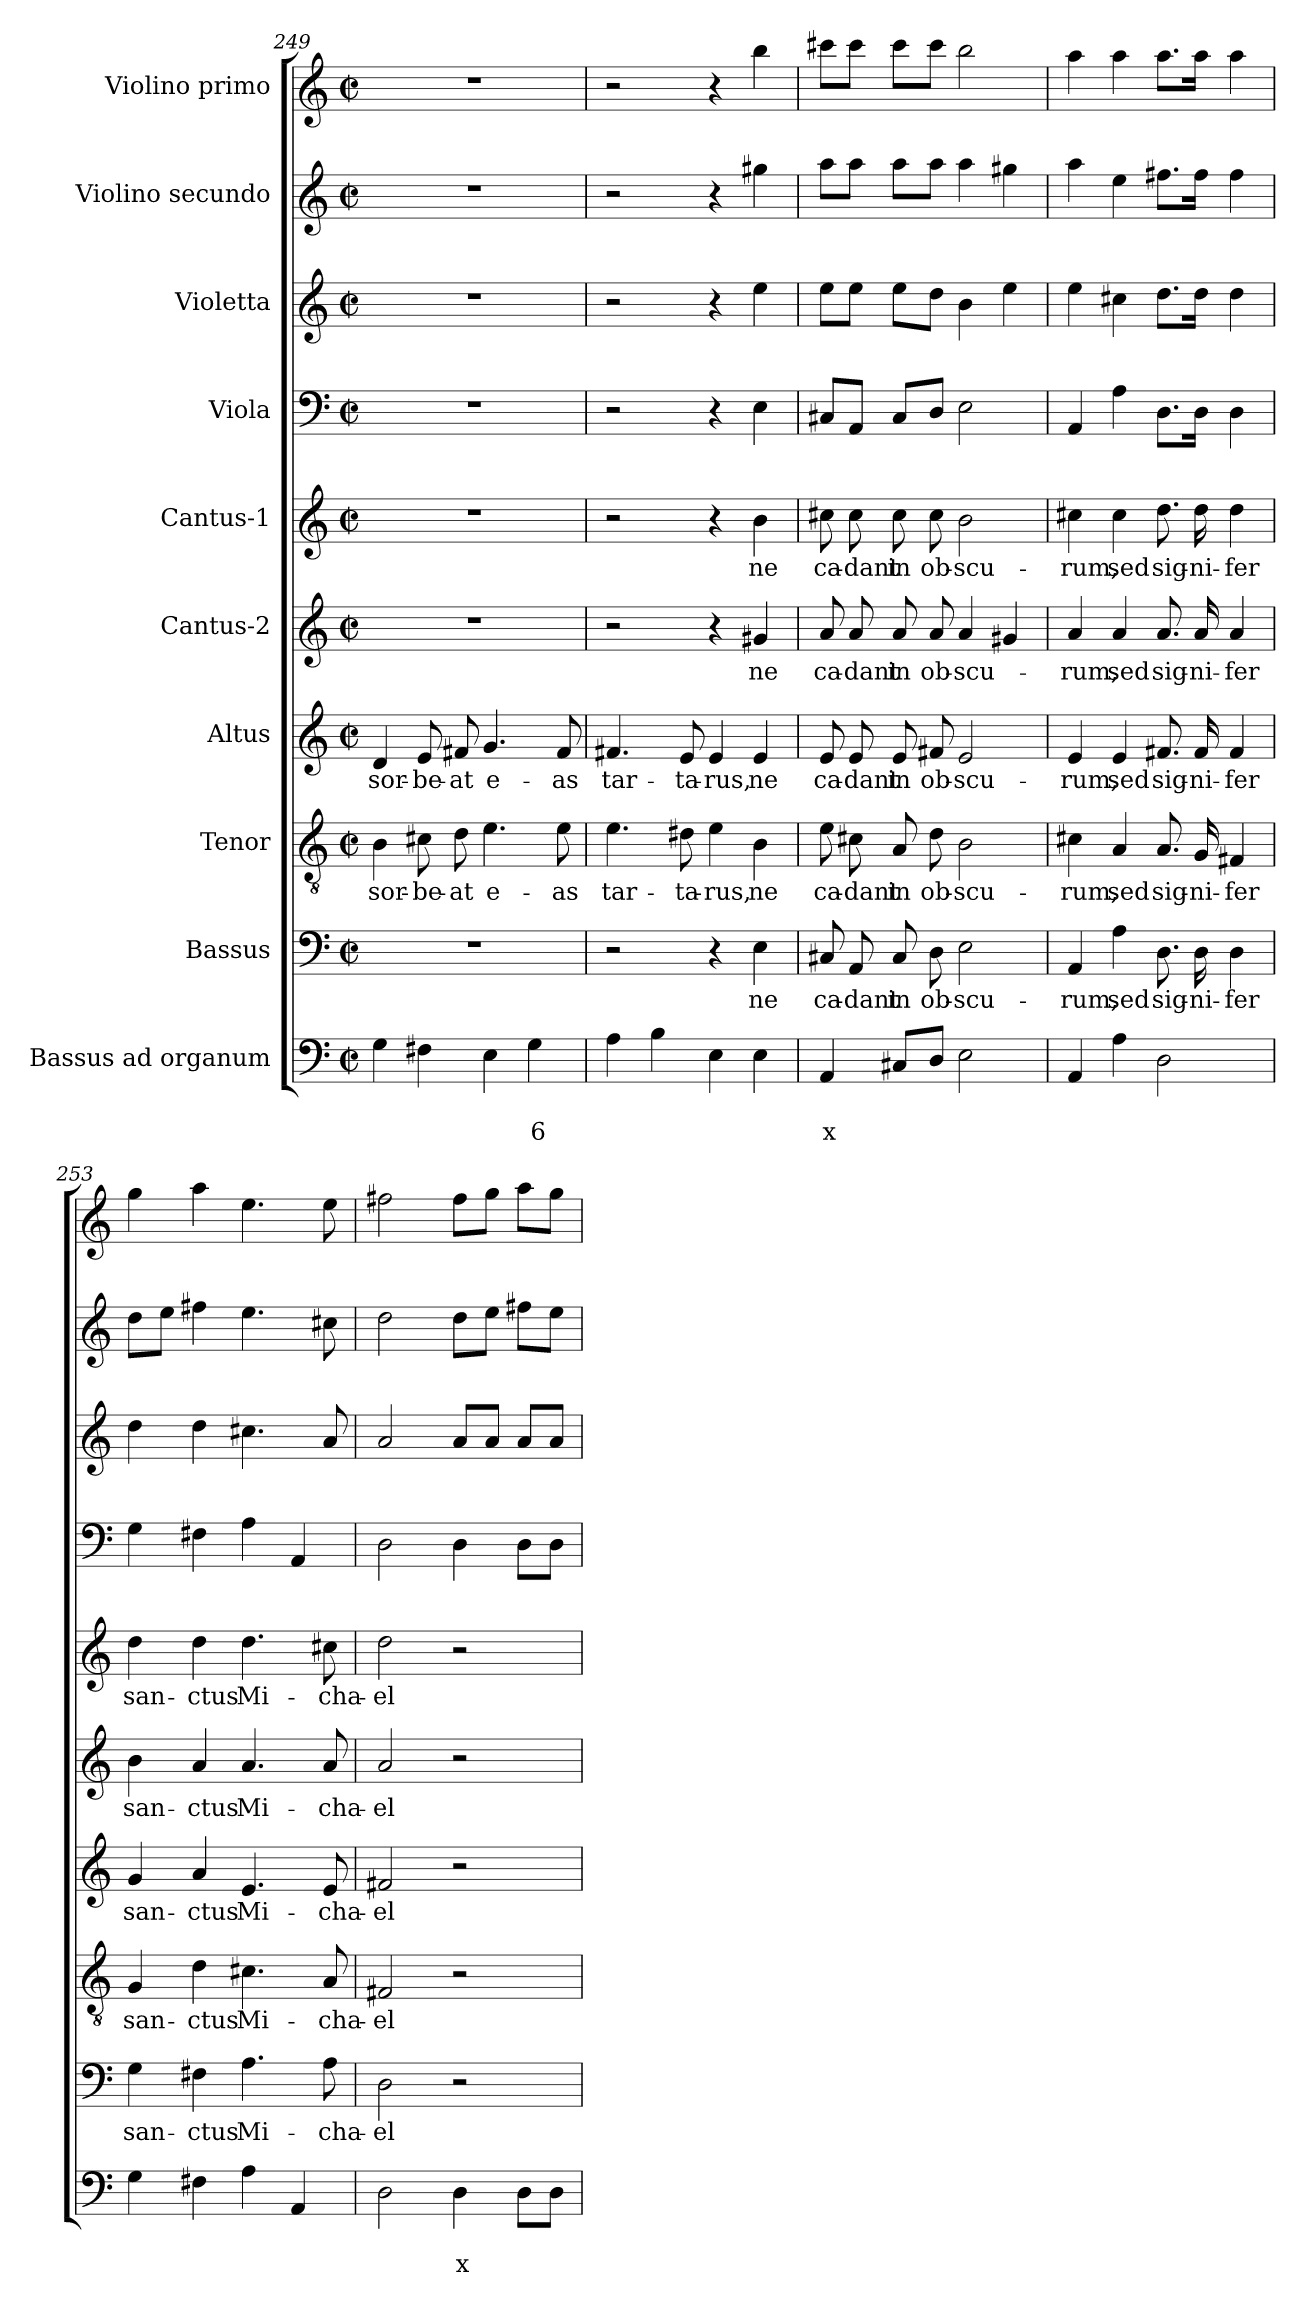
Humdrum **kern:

**kern	**text	**text	**kern	**text	**kern	**text	**kern	**text	**kern	**text	**kern	**text	**kern	**kern	**kern	**kern
*part10	*part10	*part10	*part9	*part9	*part8	*part8	*part7	*part7	*part6	*part6	*part5	*part5	*part4	*part3	*part2	*part1
*staff10	*staff10	*staff10	*staff9	*staff9	*staff8	*staff8	*staff7	*staff7	*staff6	*staff6	*staff5	*staff5	*staff4	*staff3	*staff2	*staff1
*I"Bassus ad  organum	*	*	*I"Bassus	*	*I"Tenor	*	*I"Altus	*	*I"Cantus-2	*	*I"Cantus-1	*	*I"Viola	*I"Violetta	*I"Violino secundo	*I"Violino primo
!!LO:PB:g=z
*clefF4	*	*	*clefF4	*	*clefGv2	*	*clefG2	*	*clefG2	*	*clefG2	*	*clefF4	*clefG2	*clefG2	*clefG2
*k[]	*	*	*k[]	*	*k[]	*	*k[]	*	*k[]	*	*k[]	*	*k[]	*k[]	*k[]	*k[]
*C:	*	*	*C:	*	*C:	*	*C:	*	*C:	*	*C:	*	*C:	*C:	*C:	*C:
*M2/2	*	*	*M2/2	*	*M2/2	*	*M2/2	*	*M2/2	*	*M2/2	*	*M2/2	*M2/2	*M2/2	*M2/2
*met(c|)	*	*	*met(c|)	*	*met(c|)	*	*met(c|)	*	*met(c|)	*	*met(c|)	*	*met(c|)	*met(c|)	*met(c|)	*met(c|)
=249	=249	=249	=249	=249	=249	=249	=249	=249	=249	=249	=249	=249	=249	=249	=249	=249
!	!	!	!	!	!	!LO:LY:b	!	!LO:LY:b	!	!	!	!	!	!	!	!
4G\	.	.	1r	.	4B\	-sor-	4d/	-sor-	1r	.	1r	.	1r	1r	1r	1r
!	!	!	!	!	!	!LO:LY:b	!	!LO:LY:b	!	!	!	!	!	!	!	!
4F#X\	.	.	.	.	8c#X\	-be-	8e/	-be-	.	.	.	.	.	.	.	.
!	!	!	!	!	!	!LO:LY:b	!	!LO:LY:b	!	!	!	!	!	!	!	!
.	.	.	.	.	8d\	-at	8f#X/	-at	.	.	.	.	.	.	.	.
!	!	!	!	!	!	!LO:LY:b	!	!LO:LY:b	!	!	!	!	!	!	!	!
4E\	.	.	.	.	4.e\	e-	4.g/	e-	.	.	.	.	.	.	.	.
!	!	!LO:LY:b	!	!	!	!	!	!	!	!	!	!	!	!	!	!
4G\	.	6	.	.	.	.	.	.	.	.	.	.	.	.	.	.
!	!	!	!	!	!	!LO:LY:b	!	!LO:LY:b	!	!	!	!	!	!	!	!
.	.	.	.	.	8e\	-as	8f#/	-as	.	.	.	.	.	.	.	.
=250	=250	=250	=250	=250	=250	=250	=250	=250	=250	=250	=250	=250	=250	=250	=250	=250
!	!	!	!	!	!	!LO:LY:b	!	!LO:LY:b	!	!	!	!	!	!	!	!
4A\	.	.	2r	.	4.e\	tar-	4.f#X/	tar-	2r	.	2r	.	2r	2r	2r	2r
4B\	.	.	.	.	.	.	.	.	.	.	.	.	.	.	.	.
!	!	!	!	!	!	!LO:LY:b	!	!LO:LY:b	!	!	!	!	!	!	!	!
.	.	.	.	.	8d#X\	-ta-	8e/	-ta-	.	.	.	.	.	.	.	.
!	!	!	!	!	!	!LO:LY:b	!	!LO:LY:b	!	!	!	!	!	!	!	!
4E\	.	.	4r	.	4e\	-rus,	4e/	-rus,	4r	.	4r	.	4r	4r	4r	4r
!	!	!	!	!LO:LY:b	!	!LO:LY:b	!	!LO:LY:b	!	!LO:LY:b	!	!LO:LY:b	!	!	!	!
4E\	.	.	4E\	ne	4B\	ne	4e/	ne	4g#X/	ne	4b\	ne	4E\	4ee\	4gg#X\	4bb\
=251	=251	=251	=251	=251	=251	=251	=251	=251	=251	=251	=251	=251	=251	=251	=251	=251
!	!	!LO:LY:b	!	!LO:LY:b	!	!LO:LY:b	!	!LO:LY:b	!	!LO:LY:b	!	!LO:LY:b	!	!	!	!
4AA/	.	x	8C#X/	ca-	8e\	ca-	8e/	ca-	8a/	ca-	8cc#X\	ca-	8C#X/L	8ee\L	8aa\L	8ccc#X\L
!	!	!	!	!LO:LY:b	!	!LO:LY:b	!	!LO:LY:b	!	!LO:LY:b	!	!LO:LY:b	!	!	!	!
.	.	.	8AA/	-dant	8c#X\	-dant	8e/	-dant	8a/	-dant	8cc#\	-dant	8AA/J	8ee\J	8aa\J	8ccc#\J
!	!	!	!	!LO:LY:b	!	!LO:LY:b	!	!LO:LY:b	!	!LO:LY:b	!	!LO:LY:b	!	!	!	!
8C#X/L	.	.	8C#/	in	8A/	in	8e/	in	8a/	in	8cc#\	in	8C#/L	8ee\L	8aa\L	8ccc#\L
!	!	!	!	!LO:LY:b	!	!LO:LY:b	!	!LO:LY:b	!	!LO:LY:b	!	!LO:LY:b	!	!	!	!
8D/J	.	.	8D\	ob-	8d\	ob-	8f#X/	ob-	8a/	ob-	8cc#\	ob-	8D/J	8dd\J	8aa\J	8ccc#\J
!	!	!	!	!LO:LY:b	!	!LO:LY:b	!	!LO:LY:b	!	!LO:LY:b	!	!LO:LY:b	!	!	!	!
2E\	.	.	2E\	-scu-	2B\	-scu-	2e/	-scu-	4a/	-scu-	2b\	-scu-	2E\	4b\	4aa\	2bb\
.	.	.	.	.	.	.	.	.	4g#X/	.	.	.	.	4ee\	4gg#X\	.
=252	=252	=252	=252	=252	=252	=252	=252	=252	=252	=252	=252	=252	=252	=252	=252	=252
!	!	!	!	!LO:LY:b	!	!LO:LY:b	!	!LO:LY:b	!	!LO:LY:b	!	!LO:LY:b	!	!	!	!
4AA/	.	.	4AA/	-rum,	4c#X\	-rum,	4e/	-rum,	4a/	-rum,	4cc#X\	-rum,	4AA/	4ee\	4aa\	4aa\
!	!	!	!	!LO:LY:b	!	!LO:LY:b	!	!LO:LY:b	!	!LO:LY:b	!	!LO:LY:b	!	!	!	!
4A\	.	.	4A\	sed	4A/	sed	4e/	sed	4a/	sed	4cc#\	sed	4A\	4cc#X\	4ee\	4aa\
!	!	!	!	!LO:LY:b	!	!LO:LY:b	!	!LO:LY:b	!	!LO:LY:b	!	!LO:LY:b	!	!	!	!
2D\	.	.	8.D\	sig-	8.A/	sig-	8.f#X/	sig-	8.a/	sig-	8.dd\	sig-	8.D\L	8.dd\L	8.ff#X\L	8.aa\L
!	!	!	!	!LO:LY:b	!	!LO:LY:b	!	!LO:LY:b	!	!LO:LY:b	!	!LO:LY:b	!	!	!	!
.	.	.	16D\	-ni-	16G/	-ni-	16f#/	-ni-	16a/	-ni-	16dd\	-ni-	16D\Jk	16dd\Jk	16ff#\Jk	16aa\Jk
!	!	!	!	!LO:LY:b	!	!LO:LY:b	!	!LO:LY:b	!	!LO:LY:b	!	!LO:LY:b	!	!	!	!
.	.	.	4D\	-fer	4F#X/	-fer	4f#/	-fer	4a/	-fer	4dd\	-fer	4D\	4dd\	4ff#\	4aa\
!!LO:LB:g=z
=253	=253	=253	=253	=253	=253	=253	=253	=253	=253	=253	=253	=253	=253	=253	=253	=253
!	!	!	!	!LO:LY:b	!	!LO:LY:b	!	!LO:LY:b	!	!LO:LY:b	!	!LO:LY:b	!	!	!	!
4G\	.	.	4G\	san-	4G/	san-	4g/	san-	4b\	san-	4dd\	san-	4G\	4dd\	8dd\L	4gg\
.	.	.	.	.	.	.	.	.	.	.	.	.	.	.	8ee\J	.
!	!	!	!	!LO:LY:b	!	!LO:LY:b	!	!LO:LY:b	!	!LO:LY:b	!	!LO:LY:b	!	!	!	!
4F#X\	.	.	4F#X\	-ctus	4d\	-ctus	4a/	-ctus	4a/	-ctus	4dd\	-ctus	4F#X\	4dd\	4ff#X\	4aa\
!	!	!	!	!LO:LY:b	!	!LO:LY:b	!	!LO:LY:b	!	!LO:LY:b	!	!LO:LY:b	!	!	!	!
4A\	.	.	4.A\	Mi-	4.c#X\	Mi-	4.e/	Mi-	4.a/	Mi-	4.dd\	Mi-	4A\	4.cc#X\	4.ee\	4.ee\
4AA/	.	.	.	.	.	.	.	.	.	.	.	.	4AA/	.	.	.
!	!	!	!	!LO:LY:b	!	!LO:LY:b	!	!LO:LY:b	!	!LO:LY:b	!	!LO:LY:b	!	!	!	!
.	.	.	8A\	-cha-	8A/	-cha-	8e/	-cha-	8a/	-cha-	8cc#X\	-cha-	.	8a/	8cc#X\	8ee\
=254	=254	=254	=254	=254	=254	=254	=254	=254	=254	=254	=254	=254	=254	=254	=254	=254
!	!	!	!	!LO:LY:b	!	!LO:LY:b	!	!LO:LY:b	!	!LO:LY:b	!	!LO:LY:b	!	!	!	!
2D\	.	.	2D\	-el	2F#X/	-el	2f#X/	-el	2a/	-el	2dd\	-el	2D\	2a/	2dd\	2ff#X\
!	!	!LO:LY:b	!	!	!	!	!	!	!	!	!	!	!	!	!	!
4D\	.	x	2r	.	2r	.	2r	.	2r	.	2r	.	4D\	8a/L	8dd\L	8ff#\L
.	.	.	.	.	.	.	.	.	.	.	.	.	.	8a/J	8ee\J	8gg\J
8D\L	.	.	.	.	.	.	.	.	.	.	.	.	8D\L	8a/L	8ff#X\L	8aa\L
8D\J	.	.	.	.	.	.	.	.	.	.	.	.	8D\J	8a/J	8ee\J	8gg\J
=	=	=	=	=	=	=	=	=	=	=	=	=	=	=	=	=
*-	*-	*-	*-	*-	*-	*-	*-	*-	*-	*-	*-	*-	*-	*-	*-	*-
